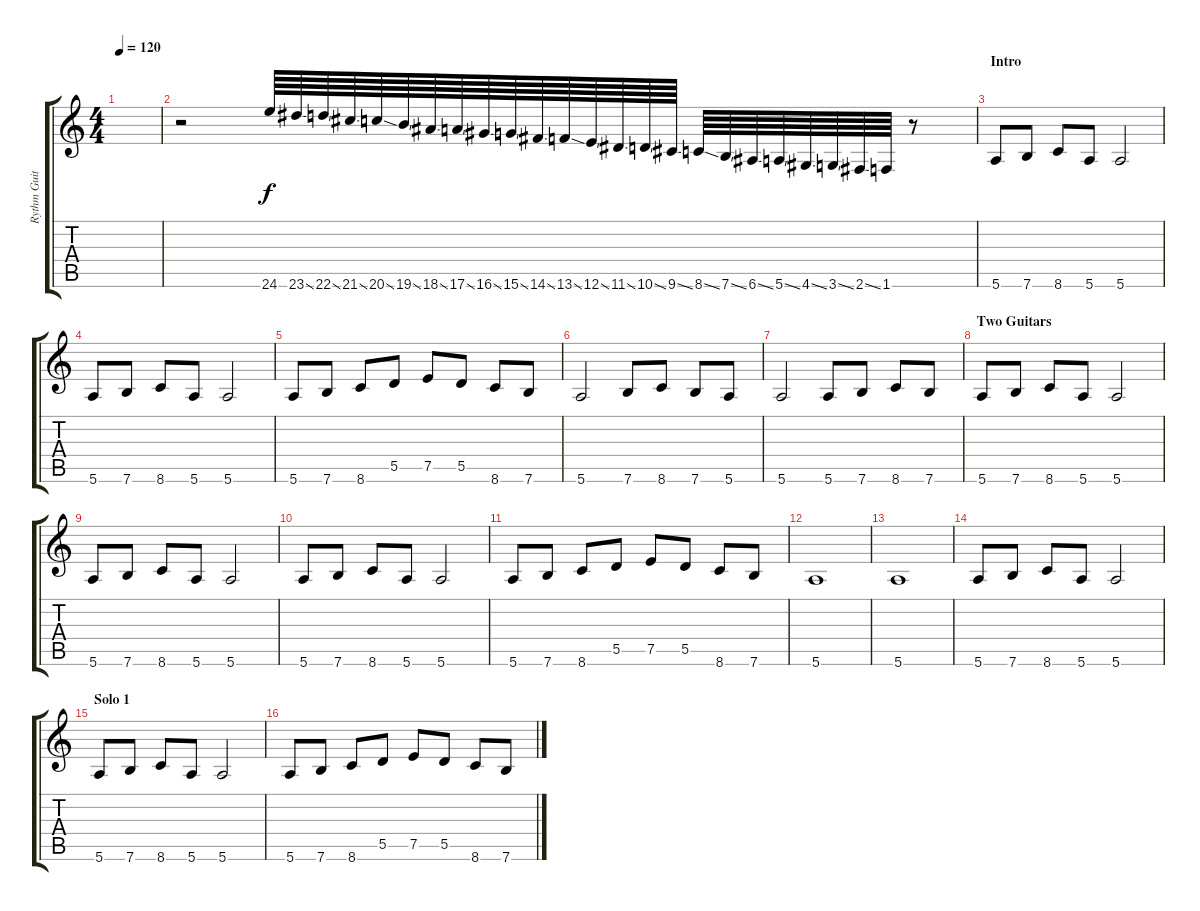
\track ("Rythm Guitar" "Rythm Guit") {instrument distortionguitar}
\staff {score tabs}
\tuning (E4 B3 G3 D3 A2 E2) {hide}
\ts (4 4)
\tempo 120
\clef g2
\ks c
|
r.2 24.6.64{instrument guitarfretnoise} 23.6{ss}.64 22.6{ss}.64 21.6{ss}.64 20.6{ss}.64 19.6{ss}.64 18.6{ss}.64 17.6{ss}.64 16.6{ss}.64 15.6{ss}.64 14.6{ss}.64 13.6{ss}.64 12.6{ss}.64 11.6{ss}.64 10.6{ss}.64 9.6{ss}.64 8.6{ss}.64 7.6{ss}.64 6.6{ss}.64 5.6{ss}.64 4.6{ss}.64 3.6{ss}.64 2.6{ss}.64 1.6.64 r.8 |
\section ("" "Intro")
5.6.8{instrument distortionguitar} 7.6.8 8.6.8 5.6.8 5.6.2 |
5.6.8 7.6.8 8.6.8 5.6.8 5.6.2 |
5.6.8 7.6.8 8.6.8 5.5.8 7.5.8 5.5.8 8.6.8 7.6.8 |
5.6.2 7.6.8 8.6.8 7.6.8 5.6.8 |
5.6.2 5.6.8 7.6.8 8.6.8 7.6.8 |
\section ("" "Two Guitars")
5.6.8 7.6.8 8.6.8 5.6.8 5.6.2 |
5.6.8 7.6.8 8.6.8 5.6.8 5.6.2 |
5.6.8 7.6.8 8.6.8 5.6.8 5.6.2 |
5.6.8 7.6.8 8.6.8 5.5.8 7.5.8 5.5.8 8.6.8 7.6.8 |
5.6.1 |
5.6.1 |
5.6.8{instrument electricguitarmuted} 7.6.8 8.6.8 5.6.8 5.6.2 |
\section ("" "Solo 1")
5.6.8 7.6.8 8.6.8 5.6.8 5.6.2 |
5.6.8 7.6.8 8.6.8 5.5.8 7.5.8 5.5.8 8.6.8 7.6.8
